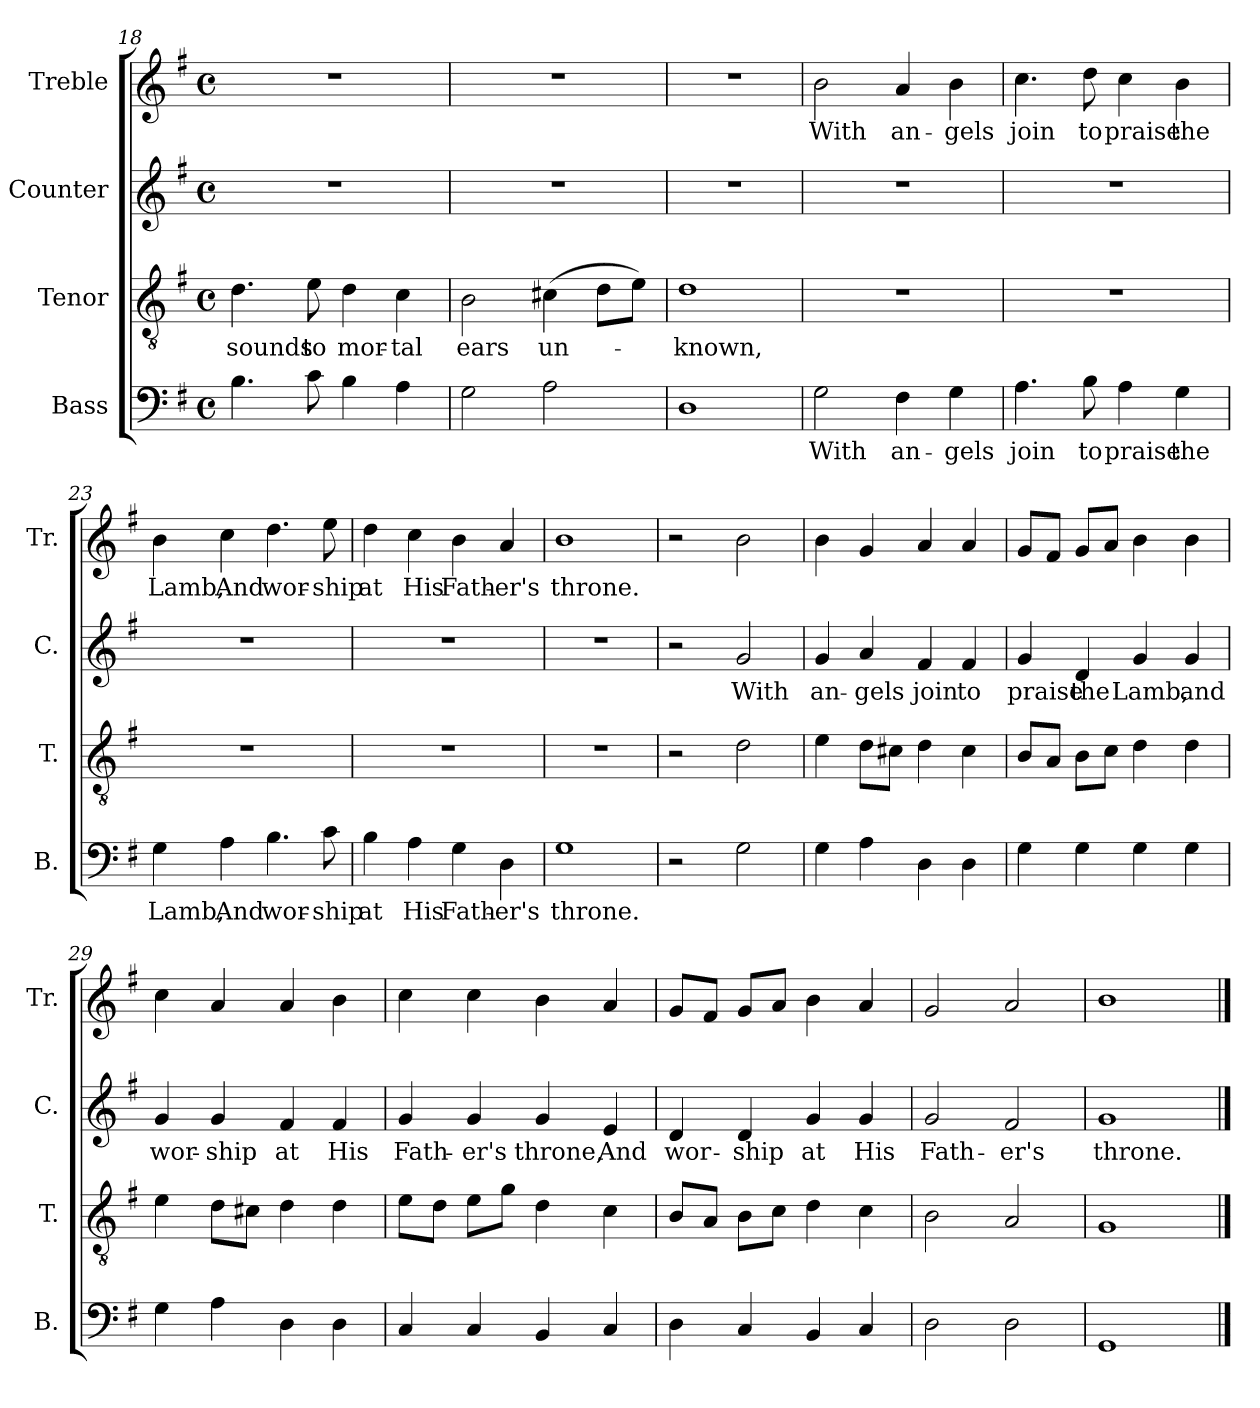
**kern	**text	**kern	**text	**kern	**text	**kern	**text
*part4	*part4	*part3	*part3	*part2	*part2	*part1	*part1
*staff4	*staff4	*staff3	*staff3	*staff2	*staff2	*staff1	*staff1
*I"Bass	*	*I"Tenor	*	*I"Counter	*	*I"Treble	*
*I'B.	*	*I'T.	*	*I'C.	*	*I'Tr.	*
*clefF4	*	*clefGv2	*	*clefG2	*	*clefG2	*
*k[f#]	*	*k[f#]	*	*k[f#]	*	*k[f#]	*
*M4/4	*	*M4/4	*	*M4/4	*	*M4/4	*
*met(c)	*	*met(c)	*	*met(c)	*	*met(c)	*
=18	=18	=18	=18	=18	=18	=18	=18
4.B\	.	4.d\	sounds	1r	.	1r	.
8c\	.	8e\	to	.	.	.	.
4B\	.	4d\	mor-	.	.	.	.
4A\	.	4c\	-tal	.	.	.	.
=19	=19	=19	=19	=19	=19	=19	=19
2G\	.	2B\	ears	1r	.	1r	.
2A\	.	(4c#X\	un-	.	.	.	.
.	.	8d\L	.	.	.	.	.
.	.	8e\J)	.	.	.	.	.
=20	=20	=20	=20	=20	=20	=20	=20
1D	.	1d	-known,	1r	.	1r	.
=21	=21	=21	=21	=21	=21	=21	=21
2G\	With	1r	.	1r	.	2b\	With
4F#\	an-	.	.	.	.	4a/	an-
4G\	-gels	.	.	.	.	4b\	-gels
!!LO:PB:g=z
=22	=22	=22	=22	=22	=22	=22	=22
4.A\	join	1r	.	1r	.	4.cc\	join
8B\	to	.	.	.	.	8dd\	to
4A\	praise	.	.	.	.	4cc\	praise
4G\	the	.	.	.	.	4b\	the
=23	=23	=23	=23	=23	=23	=23	=23
4G\	Lamb,	1r	.	1r	.	4b\	Lamb,
4A\	And	.	.	.	.	4cc\	And
4.B\	wor-	.	.	.	.	4.dd\	wor-
8c\	-ship	.	.	.	.	8ee\	-ship
=24	=24	=24	=24	=24	=24	=24	=24
4B\	at	1r	.	1r	.	4dd\	at
4A\	His	.	.	.	.	4cc\	His
4G\	Fath-	.	.	.	.	4b\	Fath-
4D\	-er's	.	.	.	.	4a/	-er's
=25	=25	=25	=25	=25	=25	=25	=25
1G	throne.	1r	.	1r	.	1b	throne.
=26	=26	=26	=26	=26	=26	=26	=26
2r	.	2r	.	2r	.	2r	.
2G\	.	2d\	.	2g/	With	2b\	.
=27	=27	=27	=27	=27	=27	=27	=27
4G\	.	4e\	.	4g/	an-	4b\	.
4A\	.	8d\L	.	4a/	-gels	4g/	.
.	.	8c#X\J	.	.	.	.	.
4D\	.	4d\	.	4f#/	join	4a/	.
4D\	.	4c#\	.	4f#/	to	4a/	.
!!LO:LB:g=z
=28	=28	=28	=28	=28	=28	=28	=28
4G\	.	8B/L	.	4g/	praise	8g/L	.
.	.	8A/J	.	.	.	8f#/J	.
4G\	.	8B\L	.	4d/	the	8g/L	.
.	.	8c\J	.	.	.	8a/J	.
4G\	.	4d\	.	4g/	Lamb,	4b\	.
4G\	.	4d\	.	4g/	and	4b\	.
=29	=29	=29	=29	=29	=29	=29	=29
4G\	.	4e\	.	4g/	wor-	4cc\	.
4A\	.	8d\L	.	4g/	-ship	4a/	.
.	.	8c#X\J	.	.	.	.	.
4D\	.	4d\	.	4f#/	at	4a/	.
4D\	.	4d\	.	4f#/	His	4b\	.
=30	=30	=30	=30	=30	=30	=30	=30
4C/	.	8e\L	.	4g/	Fath-	4cc\	.
.	.	8d\J	.	.	.	.	.
4C/	.	8e\L	.	4g/	-er's	4cc\	.
.	.	8g\J	.	.	.	.	.
4BB/	.	4d\	.	4g/	throne,	4b\	.
4C/	.	4c\	.	4e/	And	4a/	.
=31	=31	=31	=31	=31	=31	=31	=31
4D\	.	8B/L	.	4d/	wor-	8g/L	.
.	.	8A/J	.	.	.	8f#/J	.
4C/	.	8B\L	.	4d/	-ship	8g/L	.
.	.	8c\J	.	.	.	8a/J	.
4BB/	.	4d\	.	4g/	at	4b\	.
4C/	.	4c\	.	4g/	His	4a/	.
=32	=32	=32	=32	=32	=32	=32	=32
2D\	.	2B\	.	2g/	Fath-	2g/	.
2D\	.	2A/	.	2f#/	-er's	2a/	.
=33	=33	=33	=33	=33	=33	=33	=33
1GG	.	1G	.	1g	throne.	1b	.
==	==	==	==	==	==	==	==
*-	*-	*-	*-	*-	*-	*-	*-
